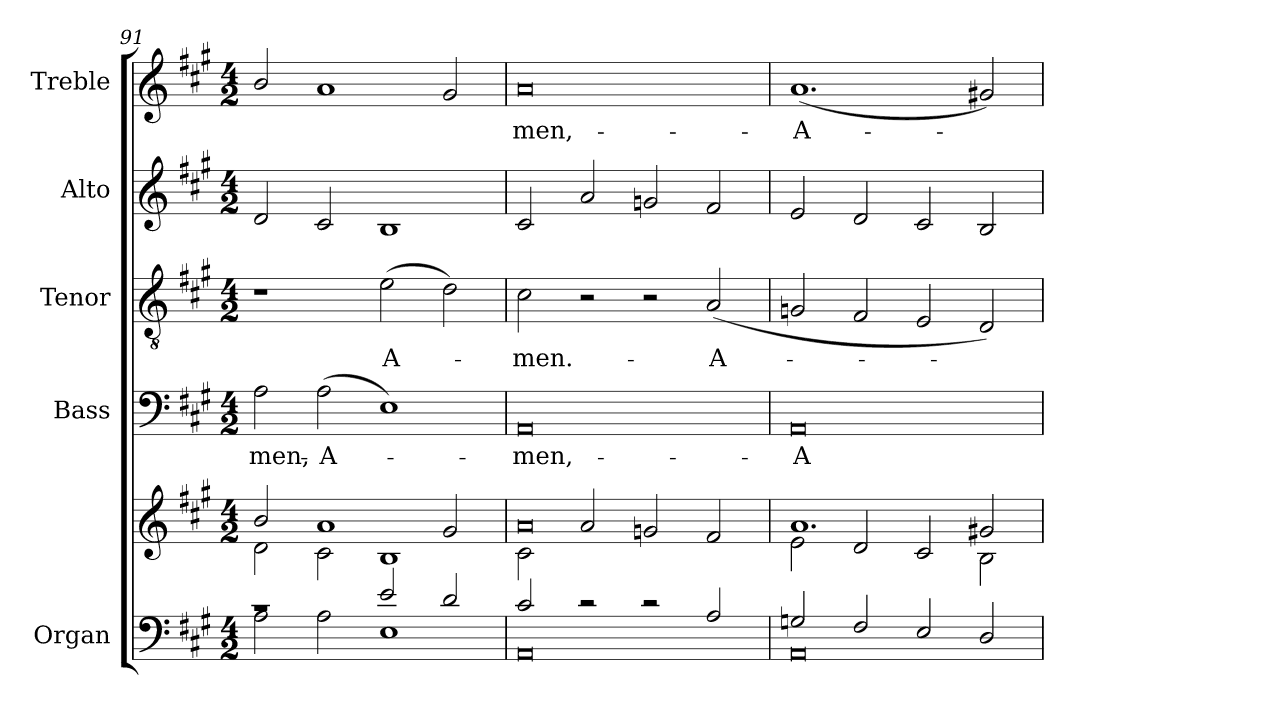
**kern	**kern	**kern	**text	**kern	**text	**kern	**kern	**text
*part5	*part5	*part4	*part4	*part3	*part3	*part2	*part1	*part1
*staff6	*staff5	*staff4	*staff4	*staff3	*staff3	*staff2	*staff1	*staff1
*I"Organ	*	*I"Bass	*	*I"Tenor	*	*I"Alto	*I"Treble	*
*I'Org.	*	*I'B.	*	*I'T.	*	*I'A.	*I'Tr.	*
*clefF4	*clefG2	*clefF4	*	*clefGv2	*	*clefG2	*clefG2	*
*	*	*	*	*ITrd7c12	*	*	*	*
*k[f#c#g#]	*k[f#c#g#]	*k[f#c#g#]	*	*k[f#c#g#]	*	*k[f#c#g#]	*k[f#c#g#]	*
*A:	*A:	*A:	*	*A:	*	*A:	*A:	*
*M4/2	*M4/2	*M4/2	*	*M4/2	*	*M4/2	*M4/2	*
=91	=91	=91	=91	=91	=91	=91	=91	=91
*^	*^	*	*	*	*	*	*	*
!	!	!	!	!	!LO:LY:b:color=#000000	!	!	!	!	!
1r	2Ai\	2bi/	2di\	2Ai\	-men,-	1r	.	2di/	2bi/	.
!	!	!	!	!	!LO:LY:b:color=#000000	!	!	!	!	!
.	2Ai\	1ai	2c#i\	(2Ai\	-A-	.	.	2c#i/	1ai	.
!	!	!	!	!	!	!	!LO:LY:b:color=#000000	!	!	!
2ei/	1Ei	.	1Bi	1Ei)	.	(2Ei\	-A-	1Bi	.	.
2di/	.	2g#i/	.	.	.	2Di\)	.	.	2g#i/	.
=92	=92	=92	=92	=92	=92	=92	=92	=92	=92	=92
!	!	!	!	!	!LO:LY:b:color=#000000	!	!	!	!	!
!	!	!	!	!	!	!	!LO:LY:b:color=#000000	!	!	!
!	!	!	!	!	!	!	!	!	!	!LO:LY:b:color=#000000
2c#i/	0AAi	0ai	2c#i\	0AAi	-men,-	2C#i\	-men.-	2c#i/	0ai	-men,-
2r	.	.	2ai/	.	.	2r	.	2ai/	.	.
2r	.	.	2gni/	.	.	2r	.	2gni/	.	.
!	!	!	!	!	!	!	!LO:LY:b:color=#000000	!	!	!
2Ai/	.	.	2f#i/	.	.	(2AAi/	-A-	2f#i/	.	.
=93	=93	=93	=93	=93	=93	=93	=93	=93	=93	=93
!	!	!	!	!	!LO:LY:b:color=#000000	!	!	!	!	!
!	!	!	!	!	!	!	!	!	!	!LO:LY:b:color=#000000
2Gni/	0AAi	1.ai	2ei\	0AAi	-A-	2GGni/	.	2ei/	(1.ai	-A-
2F#i/	.	.	2di/	.	.	2FF#i/	.	2di/	.	.
2Ei/	.	.	2c#i/	.	.	2EEi/	.	2c#i/	.	.
2Di/	.	2g#Xi/	2Bi\	.	.	2DDi/)	.	2Bi/	2g#Xi/)	.
*v	*v	*	*	*	*	*	*	*	*	*
*	*v	*v	*	*	*	*	*	*	*
=	=	=	=	=	=	=	=	=
*-	*-	*-	*-	*-	*-	*-	*-	*-
